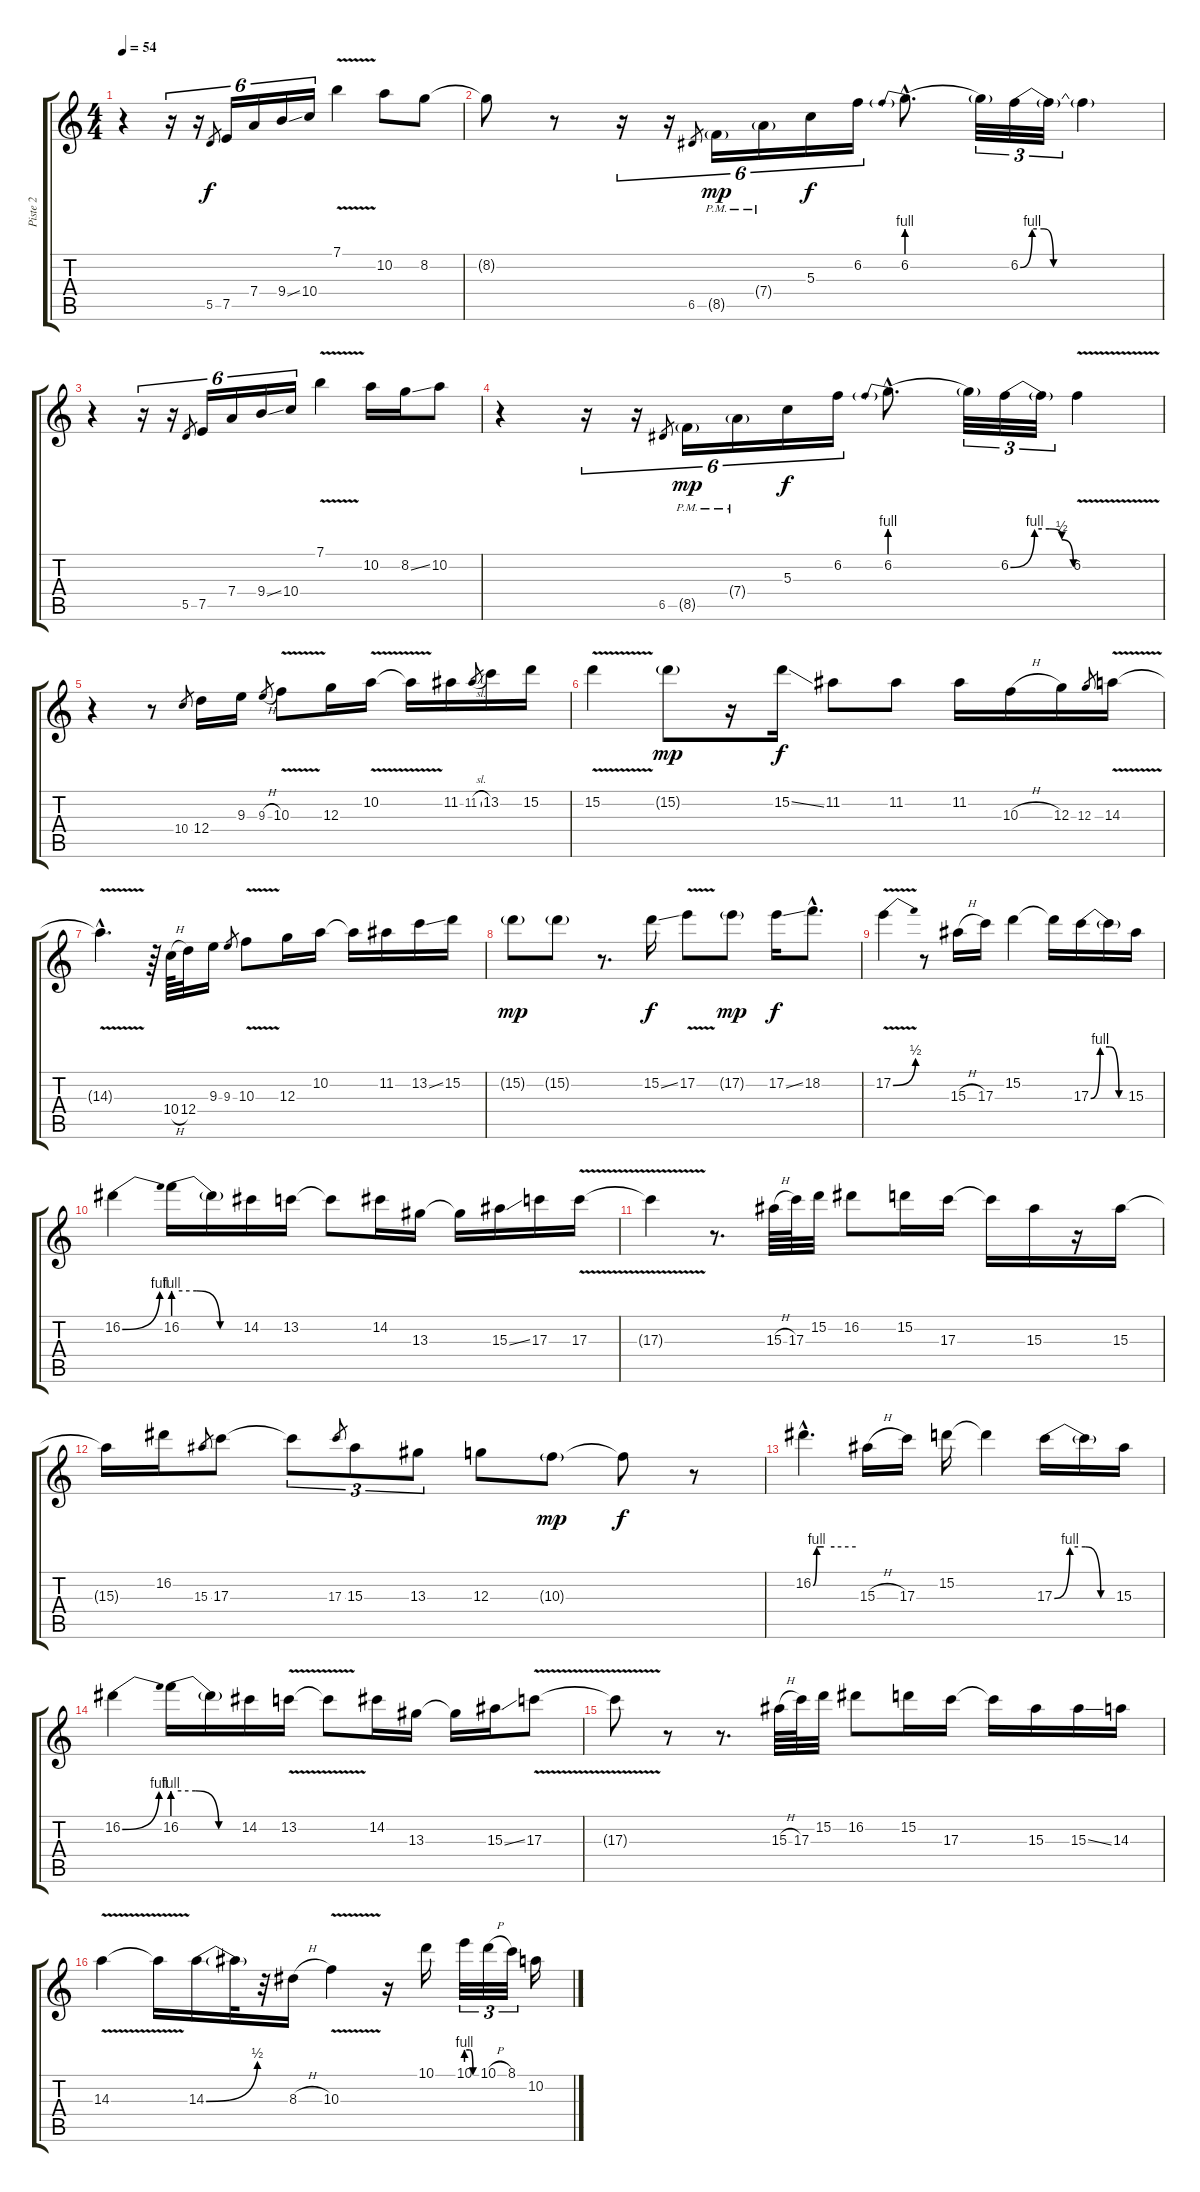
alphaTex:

\track ("Piste 2" "Piste 2") {instrument overdrivenguitar}
\staff {score tabs}
\tuning (E4 B3 G3 D3 A2 E2) {hide}
\ts (4 4)
\tempo 54
\clef g2
\ks c
r.4{dy f instrument overdrivenguitar} r.16{tu (6 4)} r.16{tu (6 4)} 5.5.8{gr} 7.5.16{tu (6 4)} 7.4.16{tu (6 4)} 9.4{ss}.16{tu (6 4)} 10.4.16{tu (6 4)} 7.1{v}.4 10.2.8 8.2.8 |
8.2{t}.8 r.8 r.16{tu (6 4)} r.16{tu (6 4)} 6.5.8{gr} 8.5{g pm}.16{tu (6 4) dy mp} 7.4{g pm}.16{tu (6 4)} 5.3.16{tu (6 4) dy f} 6.2.16{tu (6 4)} 6.2{be (prebend 0 4 60 4) hac}.8{d} 6.2{t}.32{tu (3 2)} 6.2{be (custom 0 0 5 4 10 4 14 0 45 0 60 0)}.32{tu (3 2)} 6.2{t}.32{tu (3 2)} 6.2{t}.4 |
r.4 r.16{tu (6 4)} r.16{tu (6 4)} 5.5.8{gr} 7.5.16{tu (6 4)} 7.4.16{tu (6 4)} 9.4{ss}.16{tu (6 4)} 10.4.16{tu (6 4)} 7.1{v}.4 10.2.16 8.2{ss}.16 10.2.8 |
r.4 r.16{tu (6 4)} r.16{tu (6 4)} 6.5.8{gr} 8.5{g pm}.16{tu (6 4) dy mp} 7.4{g pm}.16{tu (6 4)} 5.3.16{tu (6 4) dy f} 6.2.16{tu (6 4)} 6.2{be (prebend 0 4 60 4) hac}.8{d} 6.2{t}.32{tu (3 2)} 6.2{be (custom 0 0 23 4 30 4 37 4 49 2 60 0)}.32{tu (3 2)} 6.2{t}.32{tu (3 2)} 6.2{v}.4 |
r.4 r.8 10.4.8{gr} 12.4.16 9.3.16 9.3{h}.8{gr} 10.3{v}.8 12.3.16 10.2{v}.16 10.2{t}.16 11.2.16 11.2{sl}.8{gr} 13.2.16 15.2.16 |
15.2{v}.4 15.2{g}.8{dy mp} r.16 15.2{ss}.16{dy f} 11.2.8 11.2.8 11.2.16 10.3{h}.16 12.3.16 12.3.8{gr} 14.3{v}.16 |
14.3{hac t}.4{d} r.64 10.4{h}.64 12.4.32 9.3.16 9.3.8{gr} 10.3{v}.8 12.3.16 10.2.16 10.2{t}.16 11.2.16 13.2{ss}.16 15.2.16 |
15.2{g}.8{dy mp} 15.2{g}.8 r.8{d} 15.2{ss}.16{dy f} 17.2{v}.8 17.2{g}.8{dy mp} 17.2{ss}.16{dy f} 18.2{hac}.8{d} |
17.2{be (bend 0 0 60 2) v}.4 r.8 15.3{h}.16 17.3.16 15.2.4 15.2{t}.16 17.3{be (custom 0 0 15 4 30 4 45 0 60 0)}.16 17.3{t}.16 15.3.16 |
16.2{be (bend 0 0 60 4)}.4 16.2{be (custom 0 4 20 4 40 0 60 0)}.16 16.2{t}.16 14.2.16 13.2.16 13.2{t}.8 14.2.16 13.3.16 13.3{t}.16 15.3{ss}.16 17.3.16 17.3{v}.16 |
17.3{t}.4 r.8{d} 15.3{h}.64 17.3.64 15.2.32 16.2.8 15.2.16 17.3.16 17.3{t}.16 15.3.16 r.16 15.3.16 |
15.3{t}.16 16.2.16 15.3.8{gr} 17.3.8 17.3{t}.8{tu (3 2)} 17.3.8{gr} 15.3.8{tu (3 2)} 13.3.8{tu (3 2)} 12.3.8 10.3{g}.8{dy mp} 10.3{t}.8{dy f} r.8 |
16.2{be (custom 0 0 5 4 15 4 30 4 60 4) hac}.4{d} 15.3{h}.16 17.3.16 15.2.16 15.2{t}.4 17.3{be (custom 0 0 15 4 30 4 45 0 60 0)}.16 17.3{t}.16 15.3.16 |
16.2{be (bend 0 0 60 4)}.4 16.2{be (custom 0 4 20 4 40 0 60 0)}.16 16.2{t}.16 14.2.16 13.2{v}.16 13.2{t}.8 14.2.16 13.3.16 13.3{t}.16 15.3{ss}.16 17.3{v}.8 |
17.3{t}.8 r.8 r.8{d} 15.3{h}.64 17.3.64 15.2.32 16.2.8 15.2.16 17.3.16 17.3{t}.16 15.3.16 15.3{ss}.16 14.3.16 |
14.3{v}.4 14.3{t}.16 14.3{be (bend 0 0 60 2)}.16 14.3{t}.32 r.32 8.3{h}.16 10.3{v}.4 r.16 10.1.16 10.1{be (custom 0 4 20 4 40 0 60 0)}.32{tu (3 2)} 10.1{h}.32{tu (3 2)} 8.1.32{tu (3 2)} 10.2.16
